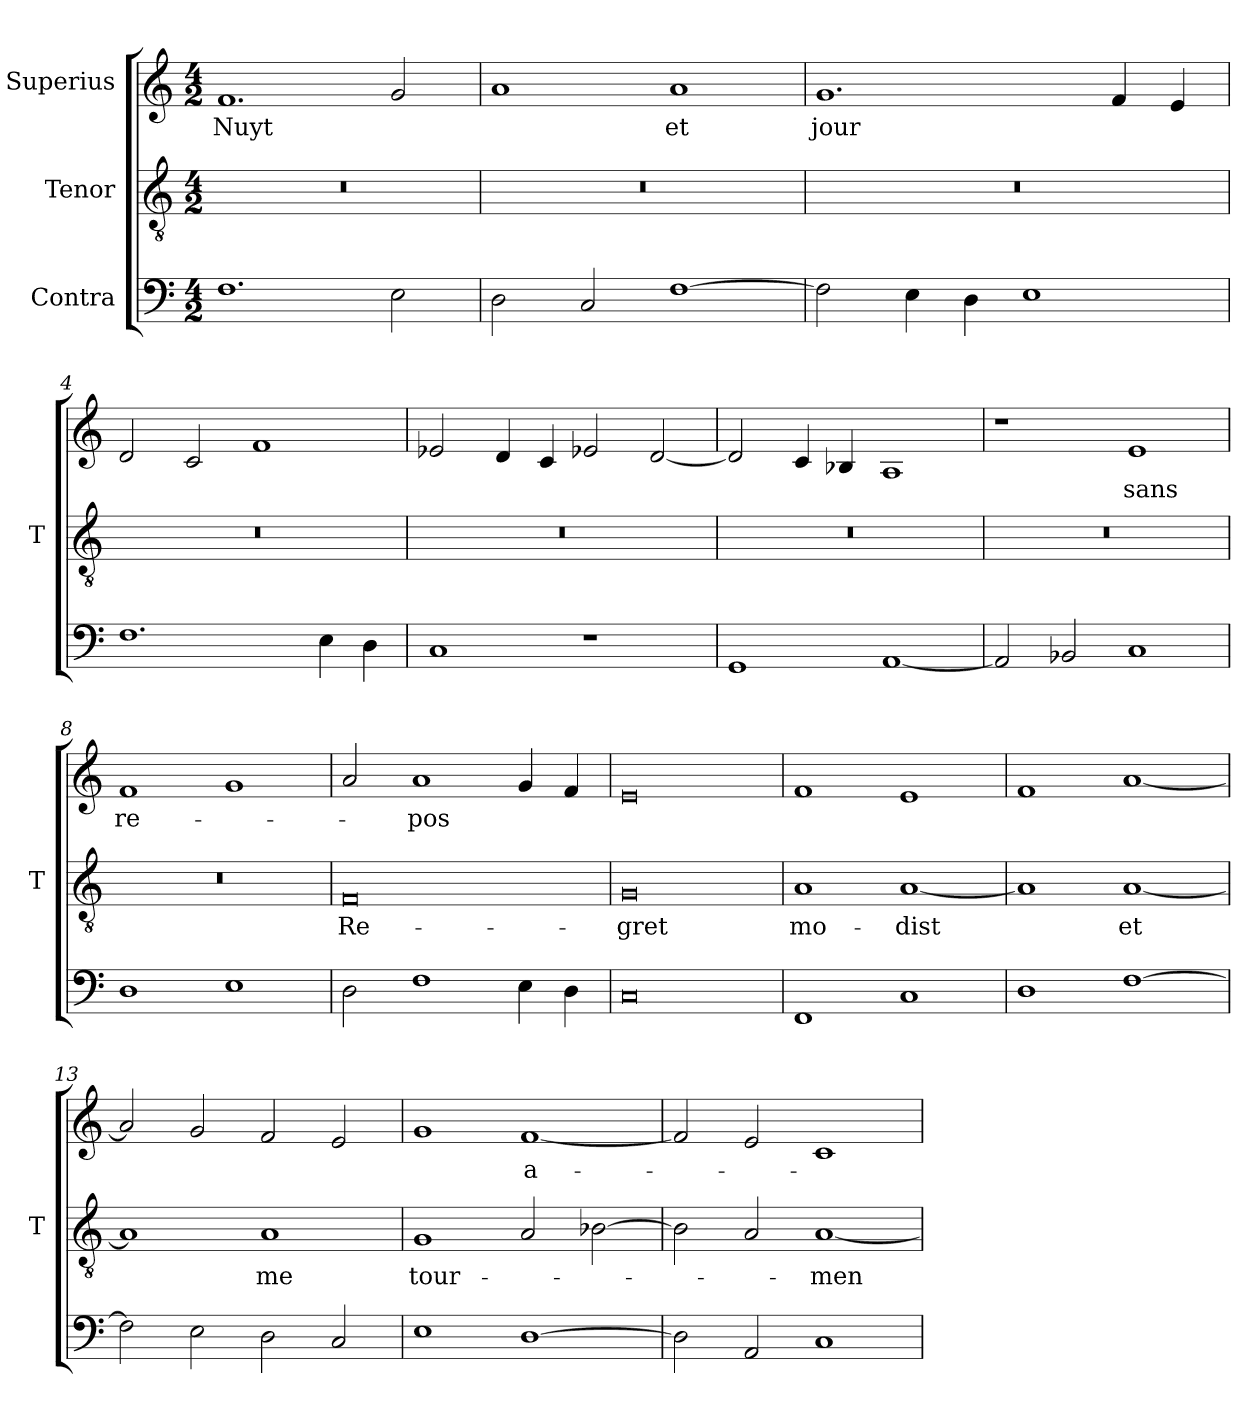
**kern	**kern	**text	**kern	**text
*part3	*part2	*part2	*part1	*part1
*staff3	*staff2	*staff2	*staff1	*staff1
*I"Contra	*I"Tenor	*	*I"Superius	*
*	*I'T	*	*	*
*clefF4	*clefGv2	*	*clefG2	*
*M4/2	*M4/2	*	*M4/2	*
=1	=1	=1	=1	=1
1.F	0r	.	1.f	-Nuyt
2E	.	.	2g	.
=2	=2	=2	=2	=2
2D	0r	.	1a	.
2C	.	.	.	.
[1F	.	.	1a	-et
=3	=3	=3	=3	=3
2F]	0r	.	1.g	-jour
4E	.	.	.	.
4D	.	.	.	.
1E	.	.	.	.
.	.	.	4f	.
.	.	.	4e	.
=4	=4	=4	=4	=4
1.F	0r	.	2d	.
.	.	.	2c	.
.	.	.	1f	.
4E	.	.	.	.
4D	.	.	.	.
=5	=5	=5	=5	=5
1C	0r	.	2e-X	.
.	.	.	4d	.
.	.	.	4c	.
1r	.	.	2e-X	.
.	.	.	[2d	.
=6	=6	=6	=6	=6
1GG	0r	.	2d]	.
.	.	.	4c	.
.	.	.	4B-X	.
[1AA	.	.	1A	.
=7	=7	=7	=7	=7
2AA]	0r	.	1r	.
2BB-X	.	.	.	.
1C	.	.	1e	-sans
=8	=8	=8	=8	=8
1D	0r	.	1f	re-
1E	.	.	1g	.
=9	=9	=9	=9	=9
2D	0F	Re-	2a	.
1F	.	.	1a	-pos
4E	.	.	4g	.
4D	.	.	4f	.
=10	=10	=10	=10	=10
0C	0G	-gret	0e	.
=11	=11	=11	=11	=11
1FF	1A	mo-	1f	.
1C	[1A	-dist	1e	.
=12	=12	=12	=12	=12
1D	1A]	.	1f	.
[1F	[1A	-et	[1a	.
=13	=13	=13	=13	=13
2F]	1A]	.	2a]	.
2E	.	.	2g	.
2D	1A	-me	2f	.
2C	.	.	2e	.
=14	=14	=14	=14	=14
1E	1G	tour-	1g	.
[1D	2A	.	[1f	a-
.	[2B-X	.	.	.
=15	=15	=15	=15	=15
2D]	2B-]	.	2f]	.
2AA	2A	.	2e	.
1C	[1A	-men-	1c	.
=	=	=	=	=
*-	*-	*-	*-	*-
